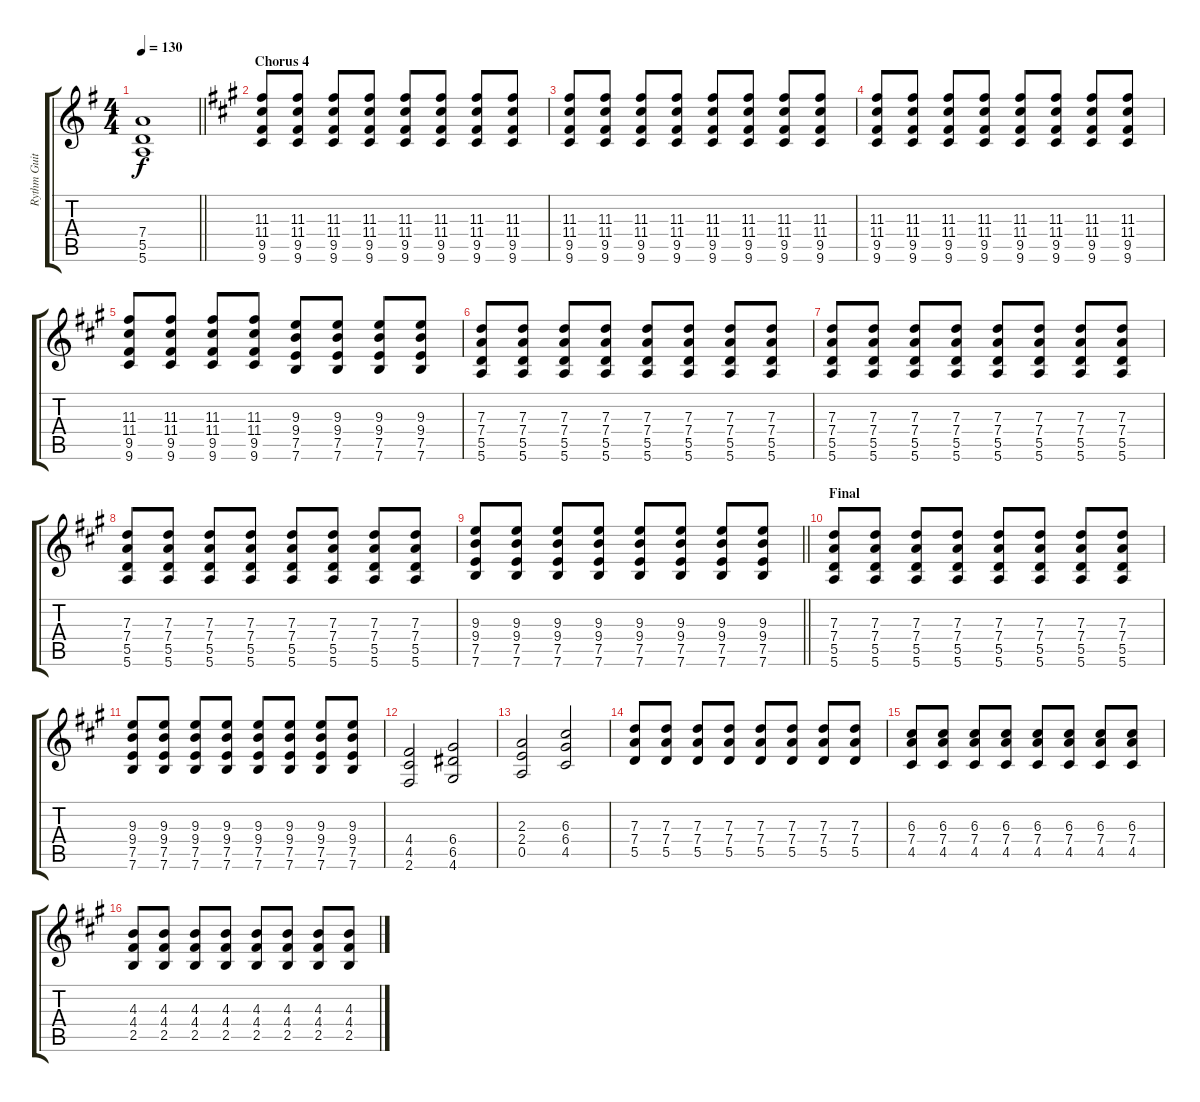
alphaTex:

\track ("Rythm Guitar 1" "Rythm Guit") {instrument distortionguitar}
\staff {score tabs}
\tuning (E4 B3 G3 D3 A2 E2) {hide}
\ts (4 4)
\tempo 130
\clef g2
\barLineRight lightlight
\ks eminor
(7.4 5.5 5.6).1{dy f} |
\section ("" "Chorus 4")
\ks f#minor
(11.3 11.4 9.5 9.6).8 (11.3 11.4 9.5 9.6).8 (11.3 11.4 9.5 9.6).8 (11.3 11.4 9.5 9.6).8 (11.3 11.4 9.5 9.6).8 (11.3 11.4 9.5 9.6).8 (11.3 11.4 9.5 9.6).8 (11.3 11.4 9.5 9.6).8 |
(11.3 11.4 9.5 9.6).8 (11.3 11.4 9.5 9.6).8 (11.3 11.4 9.5 9.6).8 (11.3 11.4 9.5 9.6).8 (11.3 11.4 9.5 9.6).8 (11.3 11.4 9.5 9.6).8 (11.3 11.4 9.5 9.6).8 (11.3 11.4 9.5 9.6).8 |
(11.3 11.4 9.5 9.6).8 (11.3 11.4 9.5 9.6).8 (11.3 11.4 9.5 9.6).8 (11.3 11.4 9.5 9.6).8 (11.3 11.4 9.5 9.6).8 (11.3 11.4 9.5 9.6).8 (11.3 11.4 9.5 9.6).8 (11.3 11.4 9.5 9.6).8 |
(11.3 11.4 9.5 9.6).8 (11.3 11.4 9.5 9.6).8 (11.3 11.4 9.5 9.6).8 (11.3 11.4 9.5 9.6).8 (9.3 9.4 7.5 7.6).8 (9.3 9.4 7.5 7.6).8 (9.3 9.4 7.5 7.6).8 (9.3 9.4 7.5 7.6).8 |
(7.3 7.4 5.5 5.6).8 (7.3 7.4 5.5 5.6).8 (7.3 7.4 5.5 5.6).8 (7.3 7.4 5.5 5.6).8 (7.3 7.4 5.5 5.6).8 (7.3 7.4 5.5 5.6).8 (7.3 7.4 5.5 5.6).8 (7.3 7.4 5.5 5.6).8 |
(7.3 7.4 5.5 5.6).8 (7.3 7.4 5.5 5.6).8 (7.3 7.4 5.5 5.6).8 (7.3 7.4 5.5 5.6).8 (7.3 7.4 5.5 5.6).8 (7.3 7.4 5.5 5.6).8 (7.3 7.4 5.5 5.6).8 (7.3 7.4 5.5 5.6).8 |
(7.3 7.4 5.5 5.6).8 (7.3 7.4 5.5 5.6).8 (7.3 7.4 5.5 5.6).8 (7.3 7.4 5.5 5.6).8 (7.3 7.4 5.5 5.6).8 (7.3 7.4 5.5 5.6).8 (7.3 7.4 5.5 5.6).8 (7.3 7.4 5.5 5.6).8 |
\barLineRight lightlight
(9.3 9.4 7.5 7.6).8 (9.3 9.4 7.5 7.6).8 (9.3 9.4 7.5 7.6).8 (9.3 9.4 7.5 7.6).8 (9.3 9.4 7.5 7.6).8 (9.3 9.4 7.5 7.6).8 (9.3 9.4 7.5 7.6).8 (9.3 9.4 7.5 7.6).8 |
\section ("" "Final")
(7.3 7.4 5.5 5.6).8 (7.3 7.4 5.5 5.6).8 (7.3 7.4 5.5 5.6).8 (7.3 7.4 5.5 5.6).8 (7.3 7.4 5.5 5.6).8 (7.3 7.4 5.5 5.6).8 (7.3 7.4 5.5 5.6).8 (7.3 7.4 5.5 5.6).8 |
(9.3 9.4 7.5 7.6).8 (9.3 9.4 7.5 7.6).8 (9.3 9.4 7.5 7.6).8 (9.3 9.4 7.5 7.6).8 (9.3 9.4 7.5 7.6).8 (9.3 9.4 7.5 7.6).8 (9.3 9.4 7.5 7.6).8 (9.3 9.4 7.5 7.6).8 |
(4.4 4.5 2.6).2 (6.4 6.5 4.6).2 |
(2.3 2.4 0.5).2 (6.3 6.4 4.5).2 |
(7.3 7.4 5.5).8 (7.3 7.4 5.5).8 (7.3 7.4 5.5).8 (7.3 7.4 5.5).8 (7.3 7.4 5.5).8 (7.3 7.4 5.5).8 (7.3 7.4 5.5).8 (7.3 7.4 5.5).8 |
(6.3 7.4 4.5).8 (6.3 7.4 4.5).8 (6.3 7.4 4.5).8 (6.3 7.4 4.5).8 (6.3 7.4 4.5).8 (6.3 7.4 4.5).8 (6.3 7.4 4.5).8 (6.3 7.4 4.5).8 |
(4.3 4.4 2.5).8 (4.3 4.4 2.5).8 (4.3 4.4 2.5).8 (4.3 4.4 2.5).8 (4.3 4.4 2.5).8 (4.3 4.4 2.5).8 (4.3 4.4 2.5).8 (4.3 4.4 2.5).8
